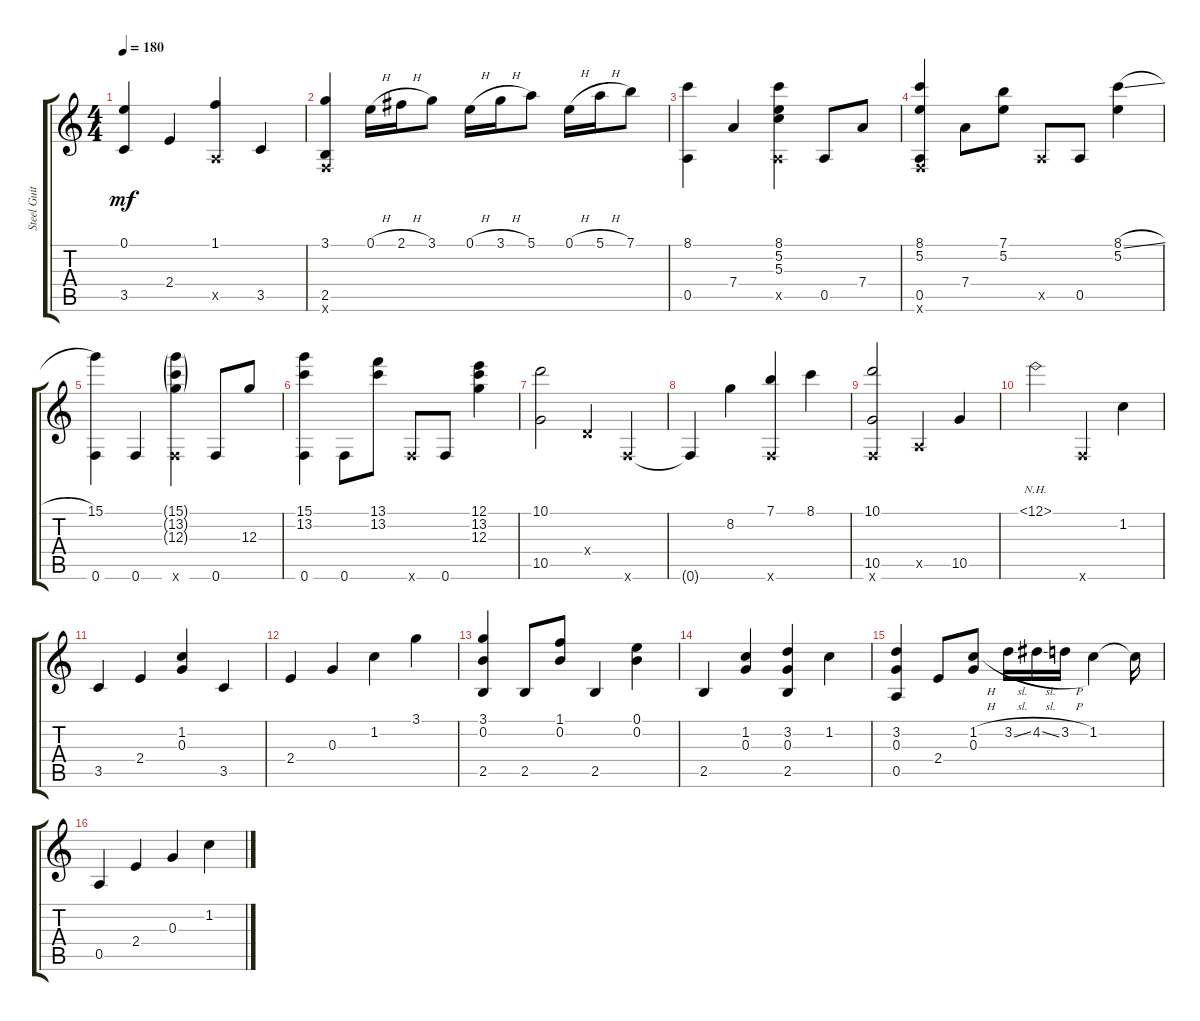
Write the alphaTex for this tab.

\track ("Steel Guitar" "Steel Guit") {instrument acousticguitarsteel}
\staff {score tabs}
\tuning (E4 B3 G3 D3 A2 F2) {hide}
\ts (4 4)
\tempo 180
\clef g2
\ks c
(0.1 3.5).4{dy mf} 2.4.4 (1.1 0.5{x}).4 3.5.4 |
(3.1 2.5 0.6{x}).4 0.1{h}.16 2.1{h}.16 3.1.8 0.1{h}.16 3.1{h}.16 5.1.8 0.1{h}.16 5.1{h}.16 7.1.8 |
(8.1 0.5).4 7.4.4 (8.1 5.2 5.3 0.5{x}).4 0.5.8 7.4.8 |
(8.1 5.2 0.5 0.6{x}).4 7.4.8 (7.1 5.2).8 0.5{x}.8 0.5.8 (8.1{sl} 5.2).4 |
(15.1 0.6).4 0.6.4 (15.1{g} 13.2{g} 12.3{g} 0.6{x}).4 0.6.8 12.3.8 |
(15.1 13.2 0.6).4 0.6.8 (13.1 13.2).8 0.6{x}.8 0.6.8 (12.1 13.2 12.3).4 |
(10.1 10.5).2 0.4{x}.4 0.6{x}.4 |
0.6{t}.4 8.2.4 (7.1 0.6{x}).4 8.1.4 |
(10.1 10.5 0.6{x}).2 0.5{x}.4 10.5.4 |
12.1{nh}.2 0.6{x}.4 1.2.4 |
3.5.4 2.4.4 (1.2 0.3).4 3.5.4 |
2.4.4 0.3.4 1.2.4 3.1.4 |
(3.1 0.2 2.5).4 2.5.8 (1.1 0.2).8 2.5.4 (0.1 0.2).4 |
2.5.4 (1.2 0.3).4 (3.2 0.3 2.5).4 1.2.4 |
(3.2 0.3 0.5).4 2.4.8 (1.2{h} 0.3).8 3.2{sl}.16 4.2{sl}.16 3.2{h}.16 1.2.4 1.2{t}.16 |
0.5.4 2.4.4 0.3.4 1.2.4
